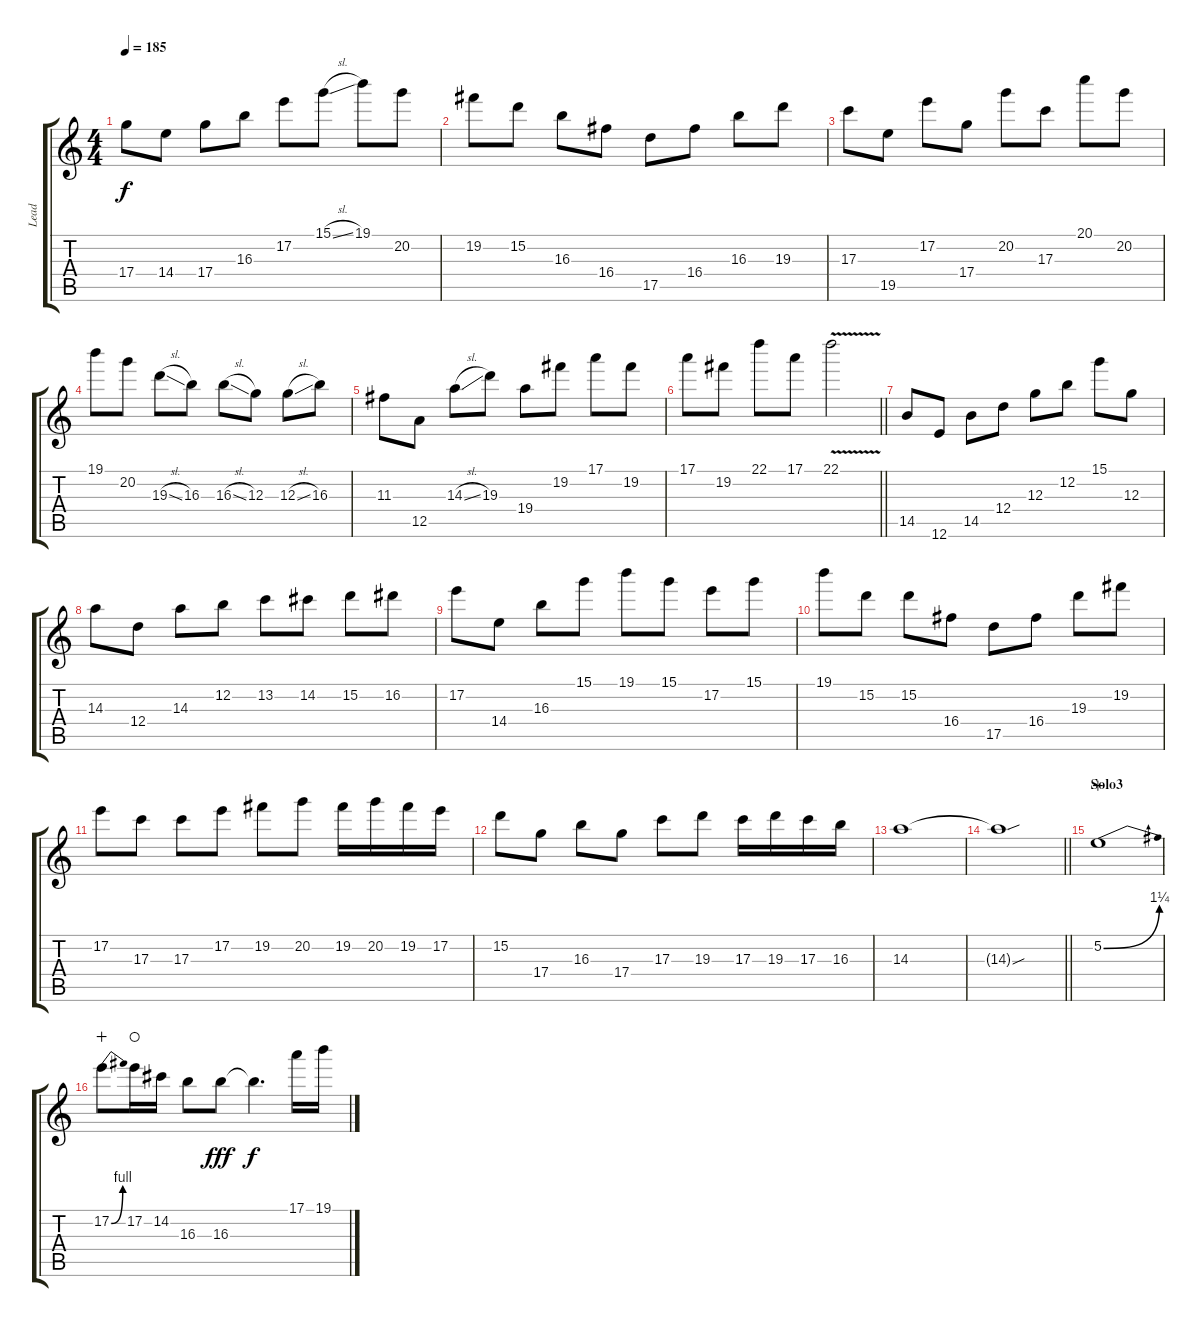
\track ("Lead" "Lead") {instrument overdrivenguitar}
\staff {score tabs}
\tuning (E4 B3 G3 D3 A2 E2) {hide}
\ts (4 4)
\tempo 185
\clef g2
\ks c
17.4.8{dy f} 14.4.8 17.4.8 16.3.8 17.2.8 15.1{sl}.8 19.1.8 20.2.8 |
19.2.8 15.2.8 16.3.8 16.4.8 17.5.8 16.4.8 16.3.8 19.3.8 |
17.3.8 19.5.8 17.2.8 17.4.8 20.2.8 17.3.8 20.1.8 20.2.8 |
19.1.8 20.2.8 19.3{sl}.8 16.3.8 16.3{sl}.8 12.3.8 12.3{sl}.8 16.3.8 |
11.3.8 12.5.8 14.3{sl}.8 19.3.8 19.4.8 19.2.8 17.1.8 19.2.8 |
\barLineRight lightlight
17.1.8 19.2.8 22.1.8 17.1.8 22.1{v}.2 |
\section ("" "")
14.5.8 12.6.8 14.5.8 12.4.8 12.3.8 12.2.8 15.1.8 12.3.8 |
14.3.8 12.4.8 14.3.8 12.2.8 13.2.8 14.2.8 15.2.8 16.2.8 |
17.2.8 14.4.8 16.3.8 15.1.8 19.1.8 15.1.8 17.2.8 15.1.8 |
19.1.8 15.2.8 15.2.8 16.4.8 17.5.8 16.4.8 19.3.8 19.2.8 |
17.2.8 17.3.8 17.3.8 17.2.8 19.2.8 20.2.8 19.2.16 20.2.16 19.2.16 17.2.16 |
15.2.8 17.4.8 16.3.8 17.4.8 17.3.8 19.3.8 17.3.16 19.3.16 17.3.16 16.3.16 |
14.3.1 |
\barLineRight lightlight
14.3{sou t}.1 |
\section ("" "Solo3")
5.2{be (bend 0 0 60 5)}.1{instrument overdrivenguitar wahc} |
17.2{be (bend 0 0 60 4)}.8{wahc} 17.2.16{waho} 14.2.16 16.3.8 16.3.8{dy fff} 16.3{t}.4{d dy f} 17.1.16 19.1.16
